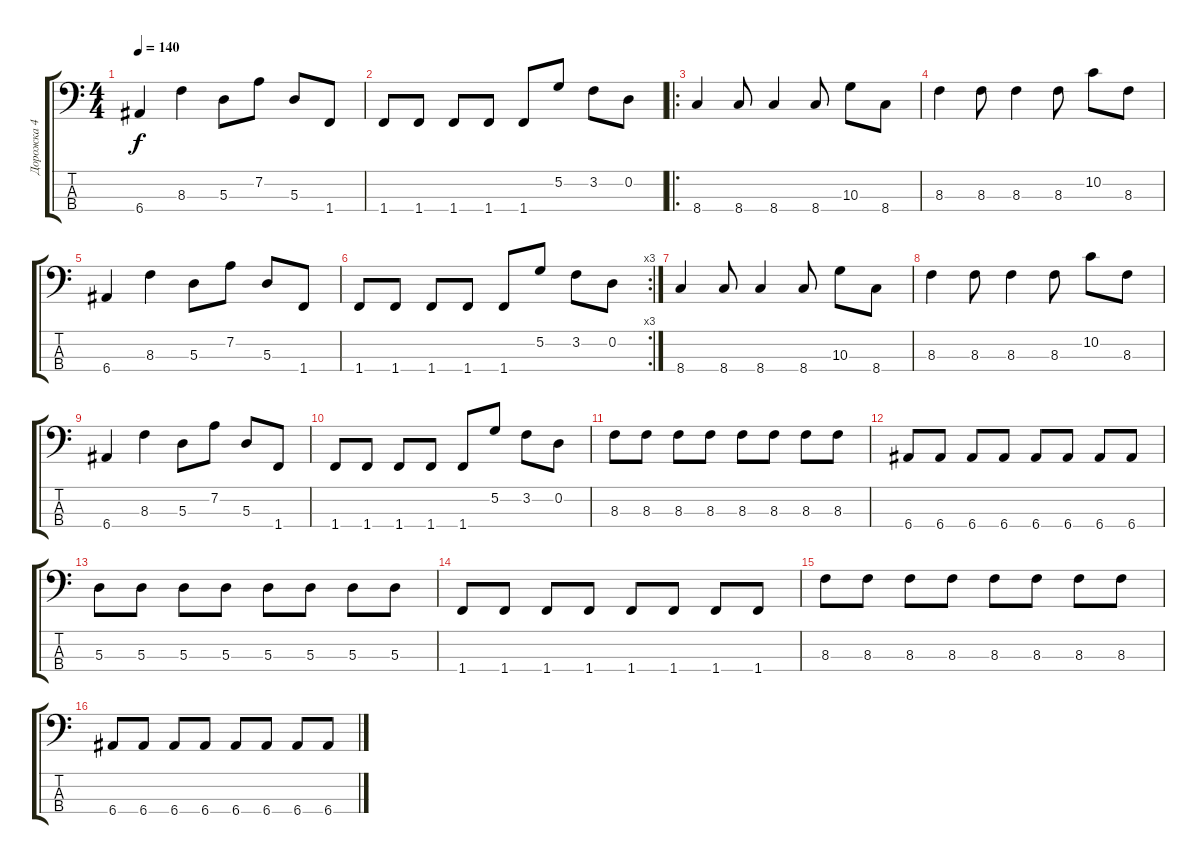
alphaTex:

\track ("Дорожка 4" "Дорожка 4") {instrument electricbassfinger}
\staff {score tabs}
\tuning (G2 D2 A1 E1) {hide}
\ts (4 4)
\tempo 140
\clef f4
\ks c
6.4.4{dy f} 8.3.4 5.3.8 7.2.8 5.3.8 1.4.8 |
1.4.8 1.4.8 1.4.8 1.4.8 1.4.8 5.2.8 3.2.8 0.2.8 |
\ro
8.4.4 8.4.8 8.4.4 8.4.8 10.3.8 8.4.8 |
8.3.4 8.3.8 8.3.4 8.3.8 10.2.8 8.3.8 |
6.4.4 8.3.4 5.3.8 7.2.8 5.3.8 1.4.8 |
\rc 3
1.4.8 1.4.8 1.4.8 1.4.8 1.4.8 5.2.8 3.2.8 0.2.8 |
8.4.4 8.4.8 8.4.4 8.4.8 10.3.8 8.4.8 |
8.3.4 8.3.8 8.3.4 8.3.8 10.2.8 8.3.8 |
6.4.4 8.3.4 5.3.8 7.2.8 5.3.8 1.4.8 |
1.4.8 1.4.8 1.4.8 1.4.8 1.4.8 5.2.8 3.2.8 0.2.8 |
8.3.8 8.3.8 8.3.8 8.3.8 8.3.8 8.3.8 8.3.8 8.3.8 |
6.4.8 6.4.8 6.4.8 6.4.8 6.4.8 6.4.8 6.4.8 6.4.8 |
5.3.8 5.3.8 5.3.8 5.3.8 5.3.8 5.3.8 5.3.8 5.3.8 |
1.4.8 1.4.8 1.4.8 1.4.8 1.4.8 1.4.8 1.4.8 1.4.8 |
8.3.8 8.3.8 8.3.8 8.3.8 8.3.8 8.3.8 8.3.8 8.3.8 |
6.4.8 6.4.8 6.4.8 6.4.8 6.4.8 6.4.8 6.4.8 6.4.8
